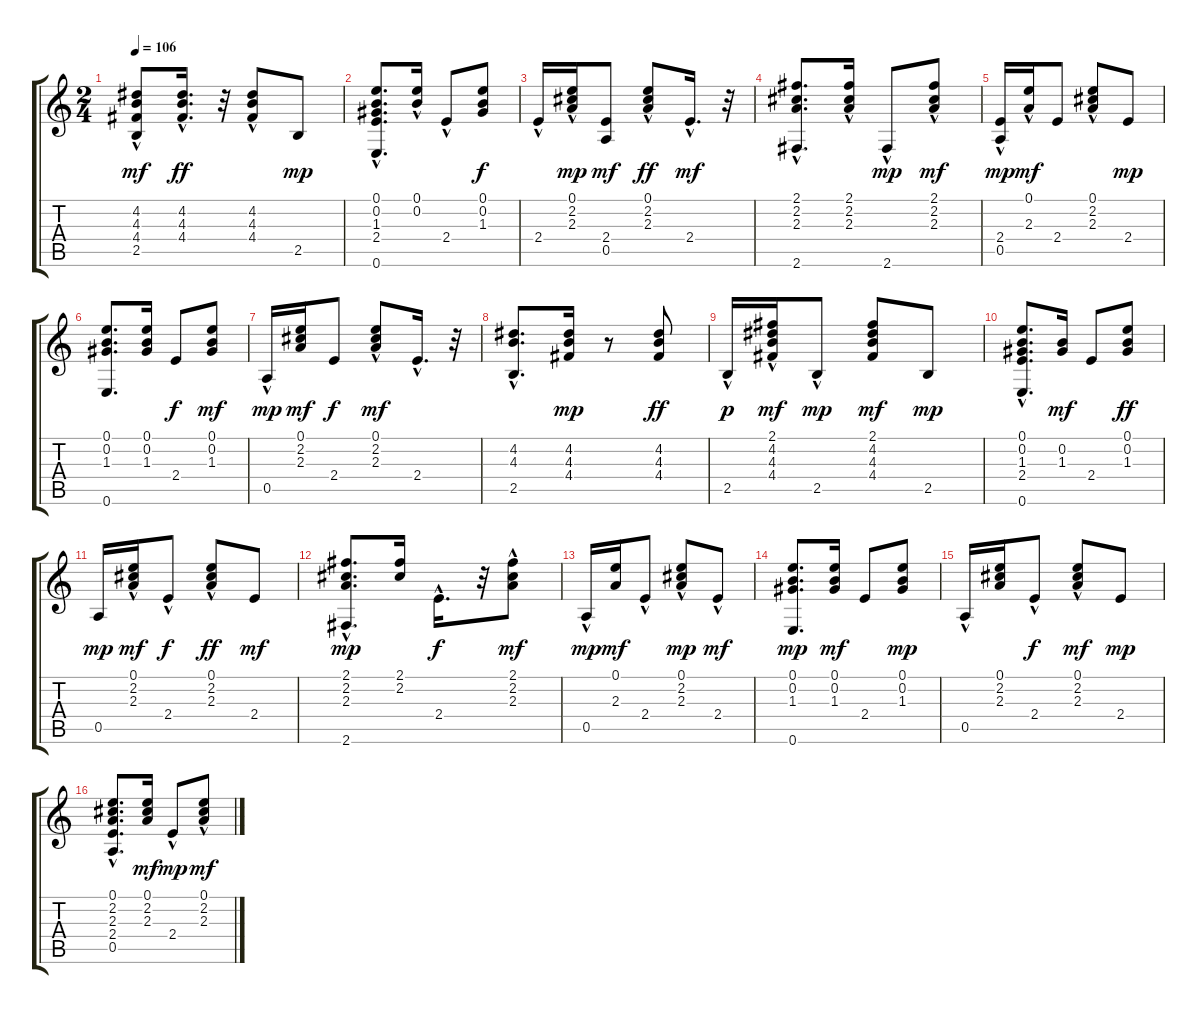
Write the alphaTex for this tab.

\track "" {instrument acousticguitarsteel}
\staff {score tabs}
\tuning (E4 B3 G3 D3 A2 E2) {hide}
\ts (2 4)
\tempo 106
\clef g2
\ks c
(4.2{hac} 4.3{hac} 4.4{hac} 2.5).8{dy mf} (4.2{hac} 4.3{hac} 4.4{hac}).16{d dy ff} r.32 (4.2{hac} 4.3 4.4).8 2.5.8{dy mp} |
(0.1 0.2 1.3 2.4{hac} 0.6).8{d} (0.1{hac} 0.2).16 2.4{hac}.8 (0.1 0.2 1.3).8{dy f} |
2.4{hac}.16 (0.1{hac} 2.2{hac} 2.3).16{dy mp} (2.4 0.5).8{dy mf} (0.1 2.2{hac} 2.3{hac}).8{dy ff} 2.4{hac}.16{d dy mf} r.32 |
(2.1 2.2 2.3 2.6{hac}).8{d} (2.1{hac} 2.2{hac} 2.3{hac}).16 2.6{hac}.8{dy mp} (2.1{hac} 2.2 2.3).8{dy mf} |
(2.4{hac} 0.5{hac}).16{dy mp} (0.1{hac} 2.3{hac}).16{dy mf} 2.4.8 (0.1 2.2{hac} 2.3).8 2.4.8{dy mp} |
(0.1 0.2 1.3 0.6).8{d} (0.1 0.2 1.3).16 2.4.8{dy f} (0.1 0.2 1.3).8{dy mf} |
0.5{hac}.16{dy mp} (0.1 2.2 2.3).16{dy mf} 2.4.8{dy f} (0.1 2.2{hac} 2.3).8{dy mf} 2.4{hac}.16{d} r.32 |
(4.2 4.3 2.5{hac}).8{d} (4.2 4.3 4.4).16{dy mp} r.8 (4.2 4.3 4.4).8{dy ff} |
2.5{hac}.16{dy p} (2.1{hac} 4.2 4.3 4.4{hac}).16{dy mf} 2.5{hac}.8{dy mp} (2.1 4.2 4.3 4.4).8{dy mf} 2.5.8{dy mp} |
(0.1 0.2 1.3 2.4{hac} 0.6).8{d} (0.2 1.3).16{dy mf} 2.4.8 (0.1 0.2 1.3).8{dy ff} |
0.5.16{dy mp} (0.1{hac} 2.2{hac} 2.3{hac}).16{dy mf} 2.4{hac}.8{dy f} (0.1 2.2{hac} 2.3{hac}).8{dy ff} 2.4.8{dy mf} |
(2.1 2.2 2.3{hac} 2.6{hac}).8{d dy mp} (2.1 2.2).16 2.4{hac}.16{d dy f} r.32 (2.1 2.2{hac} 2.3).8{dy mf} |
0.5{hac}.16{dy mp} (0.1 2.3).16{dy mf} 2.4{hac}.8 (0.1 2.2 2.3{hac}).8{dy mp} 2.4{hac}.8{dy mf} |
(0.1 0.2 1.3 0.6).8{d dy mp} (0.1 0.2 1.3).16{dy mf} 2.4.8 (0.1 0.2 1.3).8{dy mp} |
0.5{hac}.16 (0.1 2.2 2.3).16 2.4{hac}.8{dy f} (0.1{hac} 2.2{hac} 2.3{hac}).8{dy mf} 2.4.8{dy mp} |
(0.1 2.2 2.3 2.4{hac} 0.5).8{d} (0.1 2.2 2.3).16{dy mf} 2.4{hac}.8{dy mp} (0.1{hac} 2.2 2.3{hac}).8{dy mf}
